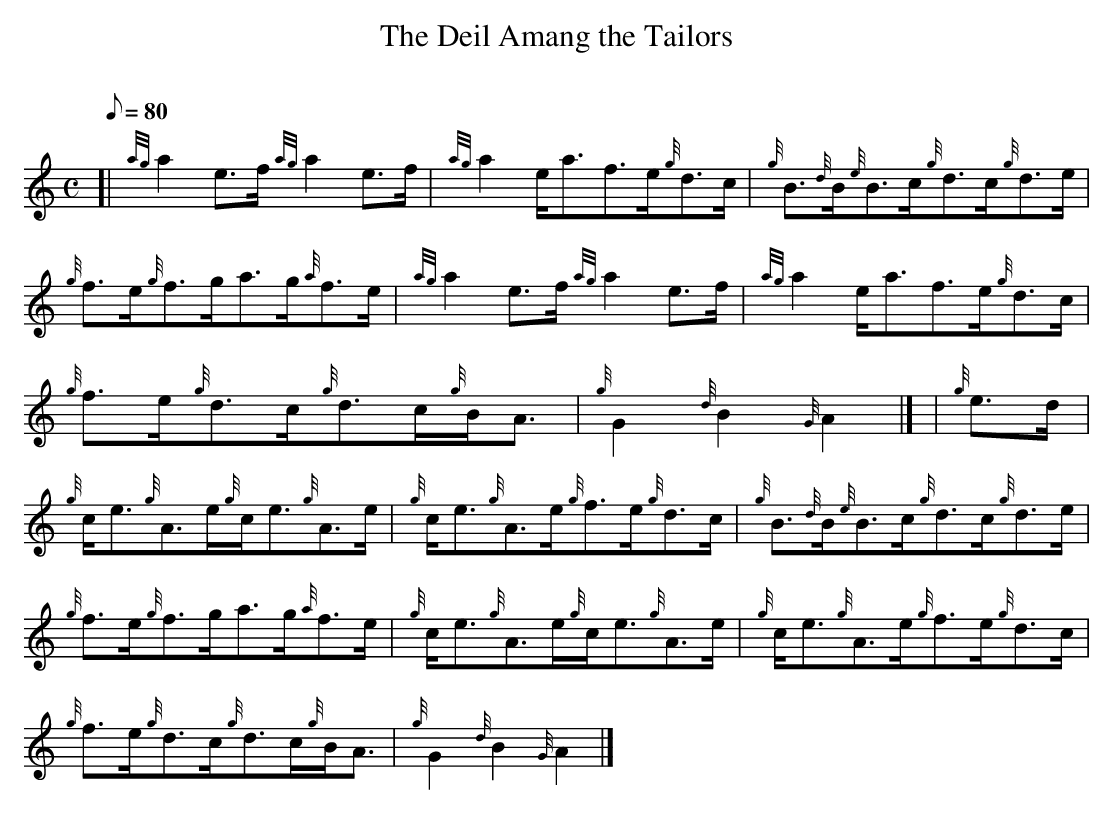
X:1
T:The Deil Amang the Tailors
M:C
L:1/8
Q:80
C:
K:HP
[| {ag}a2e3/2f/2{ag}a2e3/2f/2 | \
{ag}a2e/2a3/2f3/2e/2{g}d3/2c/2 | \
{g}B3/2{d}B/2{e}B3/2c/2{g}d3/2c/2{g}d3/2e/2 |
{g}f3/2e/2{g}f3/2g/2a3/2g/2{a}f3/2e/2 | \
{ag}a2e3/2f/2{ag}a2e3/2f/2 | \
{ag}a2e/2a3/2f3/2e/2{g}d3/2c/2 |
{g}f3/2e/2{g}d3/2c/2{g}d3/2c/2{g}B/2A3/2 | \
{g}G2{d}B2{G}A2|] [ | \
{g}e3/2d/2 |
{g}c/2e3/2{g}A3/2e/2{g}c/2e3/2{g}A3/2e/2 | \
{g}c/2e3/2{g}A3/2e/2{g}f3/2e/2{g}d3/2c/2 | \
{g}B3/2{d}B/2{e}B3/2c/2{g}d3/2c/2{g}d3/2e/2 |
{g}f3/2e/2{g}f3/2g/2a3/2g/2{a}f3/2e/2 | \
{g}c/2e3/2{g}A3/2e/2{g}c/2e3/2{g}A3/2e/2 | \
{g}c/2e3/2{g}A3/2e/2{g}f3/2e/2{g}d3/2c/2 |
{g}f3/2e/2{g}d3/2c/2{g}d3/2c/2{g}B/2A3/2 | \
{g}G2{d}B2{G}A2|]
